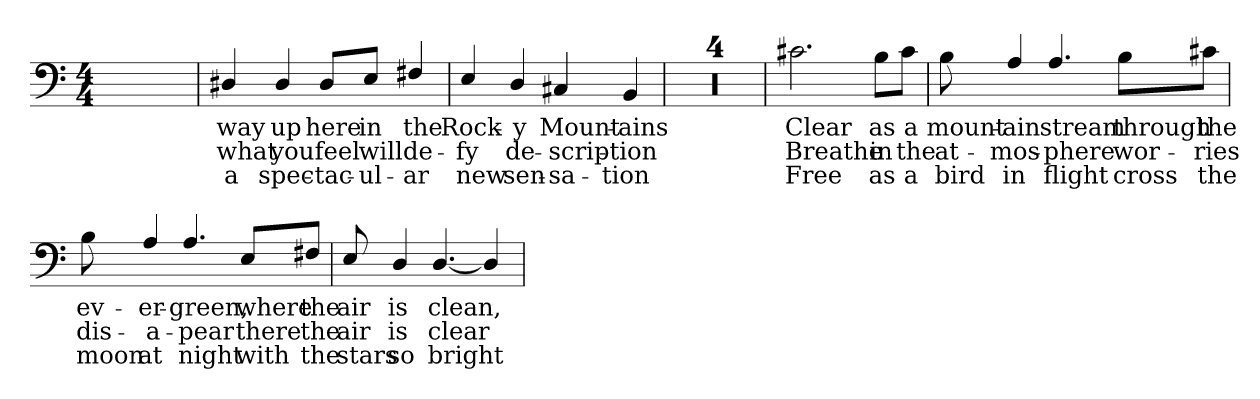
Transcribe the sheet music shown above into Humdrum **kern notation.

**kern	**text	**text	**text
*part1	*part1	*part1	*part1
*staff1	*staff1	*staff1	*staff1
*M4/4	*	*	*
=	=	=	=
1ryy	.	.	.
=	=	=	=
!	!LO:LY:b	!LO:LY:b	!LO:LY:b
4D#Xi/	way	what	a
!	!LO:LY:b	!LO:LY:b	!LO:LY:b
4D#/	up	you	spec-
!	!LO:LY:b	!LO:LY:b	!LO:LY:b
8D#i/L	here	feel	-tac-
!	!LO:LY:b	!LO:LY:b	!LO:LY:b
8E/J	in	will	-ul-
!	!LO:LY:b	!LO:LY:b	!LO:LY:b
4F#/	the	de-	-ar
=	=	=	=
!	!LO:LY:b	!LO:LY:b	!LO:LY:b
4Ei/	Rock-	-fy	new
!	!LO:LY:b	!LO:LY:b	!LO:LY:b
4D/	-y	de-	sen-
!	!LO:LY:b	!LO:LY:b	!LO:LY:b
4C#i/	Mount-	-scrip-	-sa-
!	!LO:LY:b	!LO:LY:b	!LO:LY:b
4BB/	-ains	-tion	-tion
=	=	=	=
1r	.	.	.
=	=	=	=
1r	.	.	.
=	=	=	=
1r	.	.	.
=	=	=	=
1r	.	.	.
=	=	=	=
!	!LO:LY:b	!LO:LY:b	!LO:LY:b
2.c#i\	Clear	Breathe	Free
!	!LO:LY:b	!LO:LY:b	!LO:LY:b
8B\L	as	in	as
!	!LO:LY:b	!LO:LY:b	!LO:LY:b
8c#\J	a	the	a
=	=	=	=
!	!LO:LY:b	!LO:LY:b	!LO:LY:b
8Bi\	mount-	at-	bird
!	!LO:LY:b	!LO:LY:b	!LO:LY:b
4Ai/	-ain	-mos-	in
!	!LO:LY:b	!LO:LY:b	!LO:LY:b
4.Ai/	stream	-phere	flight
!	!LO:LY:b	!LO:LY:b	!LO:LY:b
8B\L	through	wor-	cross
!	!LO:LY:b	!LO:LY:b	!LO:LY:b
8c#\J	the	-ries	the
=	=	=	=
!	!LO:LY:b	!LO:LY:b	!LO:LY:b
8Bi\	ev-	dis-	moon
!	!LO:LY:b	!LO:LY:b	!LO:LY:b
4Ai/	-er-	-a-	at
!	!LO:LY:b	!LO:LY:b	!LO:LY:b
4.Ai/	-green,	-pear	night
!	!LO:LY:b	!LO:LY:b	!LO:LY:b
8E/L	where	there	with
!	!LO:LY:b	!LO:LY:b	!LO:LY:b
8F#/J	the	the	the
=	=	=	=
!	!LO:LY:b	!LO:LY:b	!LO:LY:b
8Ei/	air	air	stars
!	!LO:LY:b	!LO:LY:b	!LO:LY:b
4Di/	is	is	so
!	!LO:LY:b	!LO:LY:b	!LO:LY:b
[4.Di/	clean,	clear	bright
4D/]	.	.	.
=	=	=	=
*-	*-	*-	*-
